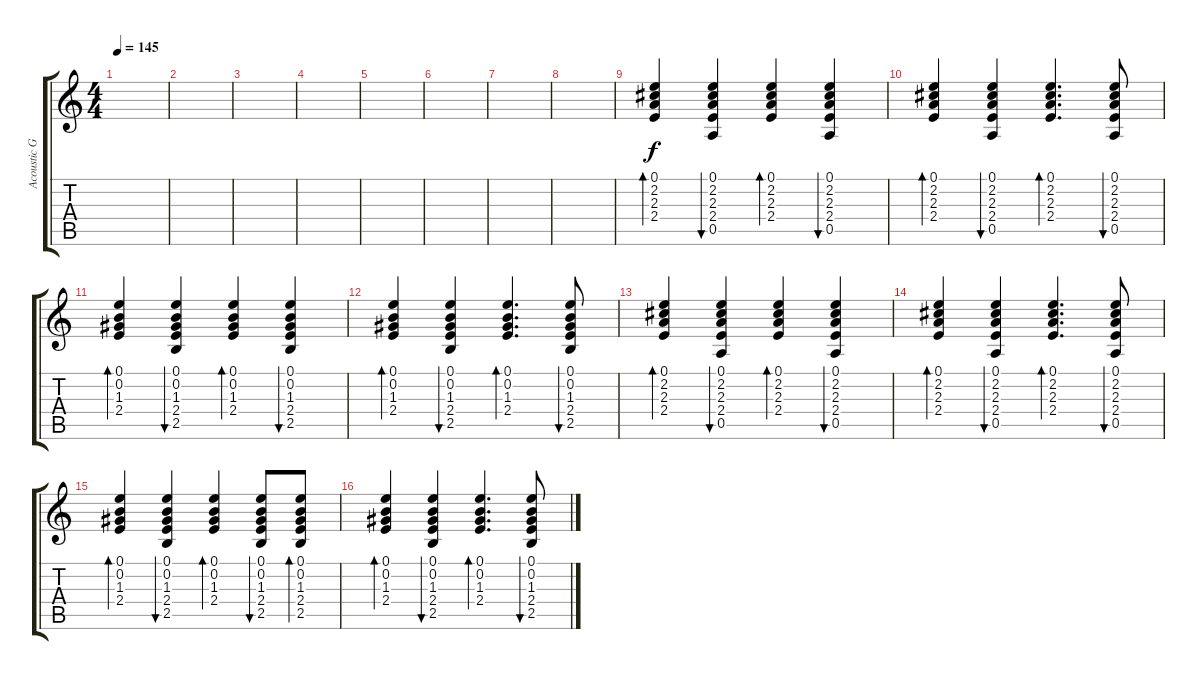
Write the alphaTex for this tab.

\track ("Acoustic Guitar 1" "Acoustic G") {instrument acousticguitarsteel}
\staff {score tabs}
\tuning (E4 B3 G3 D3 A2 E2) {hide}
\ts (4 4)
\tempo 145
\clef g2
\ks c
|
|
|
|
|
|
|
|
(0.1 2.2 2.3 2.4).4{bd 60} (0.1 2.2 2.3 2.4 0.5).4{bu 60} (0.1 2.2 2.3 2.4).4{bd 60} (0.1 2.2 2.3 2.4 0.5).4{bu 60} |
(0.1 2.2 2.3 2.4).4{bd 60} (0.1 2.2 2.3 2.4 0.5).4{bu 60} (0.1 2.2 2.3 2.4).4{d bd 60} (0.1 2.2 2.3 2.4 0.5).8{bu 60} |
(0.1 0.2 1.3 2.4).4{bd 60} (0.1 0.2 1.3 2.4 2.5).4{bu 60} (0.1 0.2 1.3 2.4).4{bd 60} (0.1 0.2 1.3 2.4 2.5).4{bu 60} |
(0.1 0.2 1.3 2.4).4{bd 60} (0.1 0.2 1.3 2.4 2.5).4{bu 60} (0.1 0.2 1.3 2.4).4{d bd 60} (0.1 0.2 1.3 2.4 2.5).8{bu 60} |
(0.1 2.2 2.3 2.4).4{bd 60} (0.1 2.2 2.3 2.4 0.5).4{bu 60} (0.1 2.2 2.3 2.4).4{bd 60} (0.1 2.2 2.3 2.4 0.5).4{bu 60} |
(0.1 2.2 2.3 2.4).4{bd 60} (0.1 2.2 2.3 2.4 0.5).4{bu 60} (0.1 2.2 2.3 2.4).4{d bd 60} (0.1 2.2 2.3 2.4 0.5).8{bu 60} |
(0.1 0.2 1.3 2.4).4{bd 60} (0.1 0.2 1.3 2.4 2.5).4{bu 60} (0.1 0.2 1.3 2.4).4{bd 60} (0.1 0.2 1.3 2.4 2.5).8{bu 60} (0.1 0.2 1.3 2.4 2.5).8{bd 60} |
(0.1 0.2 1.3 2.4).4{bd 60} (0.1 0.2 1.3 2.4 2.5).4{bu 60} (0.1 0.2 1.3 2.4).4{d bd 60} (0.1 0.2 1.3 2.4 2.5).8{bu 60}
